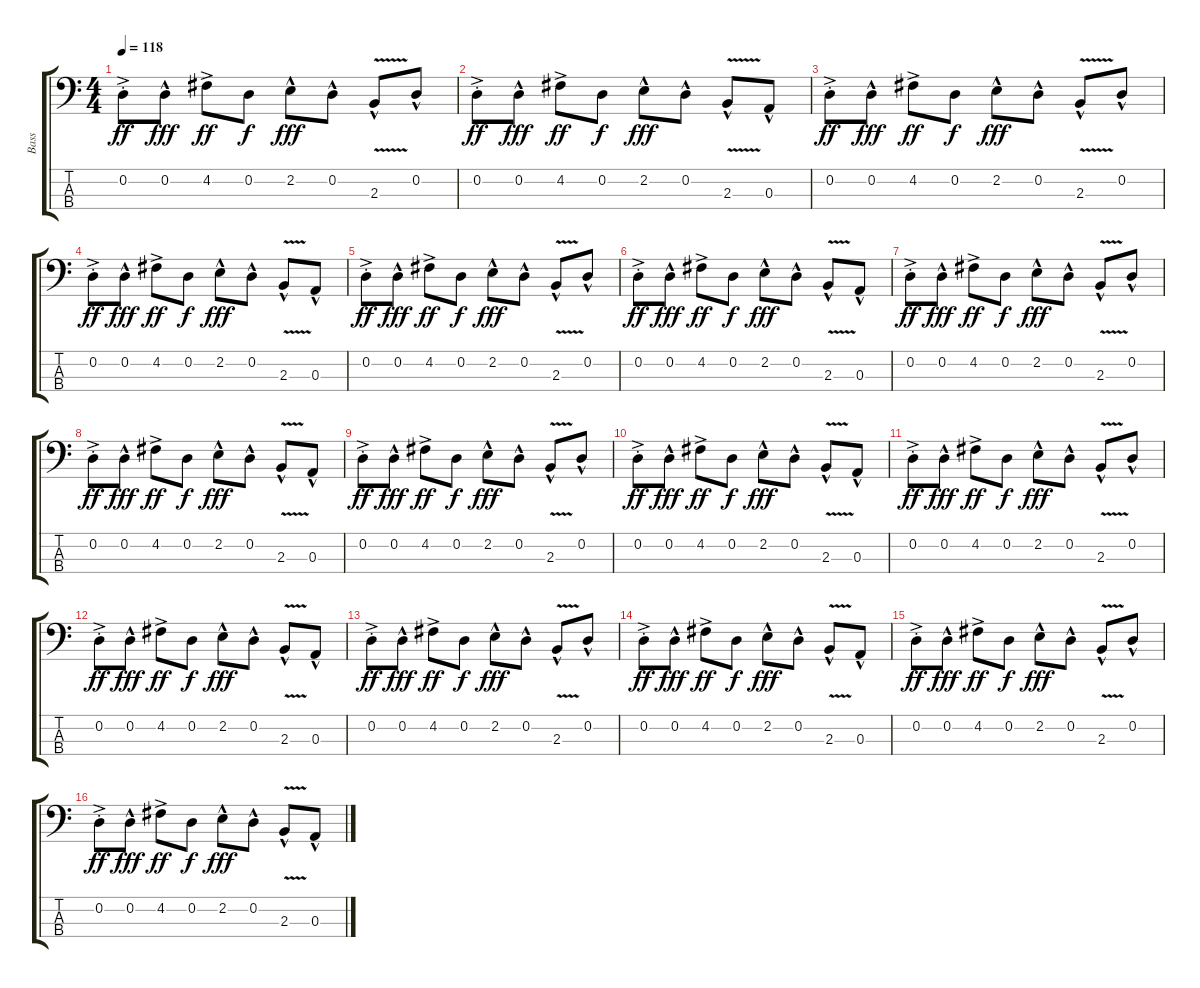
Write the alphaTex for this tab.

\track ("Bass" "Bass") {instrument electricbassfinger}
\staff {score tabs}
\tuning (G2 D2 A1 D1) {hide}
\ts (4 4)
\tempo 118
\clef f4
\ks c
0.2{ac st}.8{dy ff} 0.2{hac}.8{dy fff} 4.2{ac}.8{dy ff} 0.2.8{dy f} 2.2{hac}.8{dy fff} 0.2{hac}.8 2.3{v hac}.8 0.2{hac}.8 |
0.2{ac st}.8{dy ff} 0.2{hac}.8{dy fff} 4.2{ac}.8{dy ff} 0.2.8{dy f} 2.2{hac}.8{dy fff} 0.2{hac}.8 2.3{v hac}.8 0.3{hac}.8 |
0.2{ac st}.8{dy ff} 0.2{hac}.8{dy fff} 4.2{ac}.8{dy ff} 0.2.8{dy f} 2.2{hac}.8{dy fff} 0.2{hac}.8 2.3{v hac}.8 0.2{hac}.8 |
0.2{ac st}.8{dy ff} 0.2{hac}.8{dy fff} 4.2{ac}.8{dy ff} 0.2.8{dy f} 2.2{hac}.8{dy fff} 0.2{hac}.8 2.3{v hac}.8 0.3{hac}.8 |
0.2{ac st}.8{dy ff} 0.2{hac}.8{dy fff} 4.2{ac}.8{dy ff} 0.2.8{dy f} 2.2{hac}.8{dy fff} 0.2{hac}.8 2.3{v hac}.8 0.2{hac}.8 |
0.2{ac st}.8{dy ff} 0.2{hac}.8{dy fff} 4.2{ac}.8{dy ff} 0.2.8{dy f} 2.2{hac}.8{dy fff} 0.2{hac}.8 2.3{v hac}.8 0.3{hac}.8 |
0.2{ac st}.8{dy ff} 0.2{hac}.8{dy fff} 4.2{ac}.8{dy ff} 0.2.8{dy f} 2.2{hac}.8{dy fff} 0.2{hac}.8 2.3{v hac}.8 0.2{hac}.8 |
0.2{ac st}.8{dy ff} 0.2{hac}.8{dy fff} 4.2{ac}.8{dy ff} 0.2.8{dy f} 2.2{hac}.8{dy fff} 0.2{hac}.8 2.3{v hac}.8 0.3{hac}.8 |
0.2{ac st}.8{dy ff} 0.2{hac}.8{dy fff} 4.2{ac}.8{dy ff} 0.2.8{dy f} 2.2{hac}.8{dy fff} 0.2{hac}.8 2.3{v hac}.8 0.2{hac}.8 |
0.2{ac st}.8{dy ff} 0.2{hac}.8{dy fff} 4.2{ac}.8{dy ff} 0.2.8{dy f} 2.2{hac}.8{dy fff} 0.2{hac}.8 2.3{v hac}.8 0.3{hac}.8 |
0.2{ac st}.8{dy ff} 0.2{hac}.8{dy fff} 4.2{ac}.8{dy ff} 0.2.8{dy f} 2.2{hac}.8{dy fff} 0.2{hac}.8 2.3{v hac}.8 0.2{hac}.8 |
0.2{ac st}.8{dy ff} 0.2{hac}.8{dy fff} 4.2{ac}.8{dy ff} 0.2.8{dy f} 2.2{hac}.8{dy fff} 0.2{hac}.8 2.3{v hac}.8 0.3{hac}.8 |
0.2{ac st}.8{dy ff} 0.2{hac}.8{dy fff} 4.2{ac}.8{dy ff} 0.2.8{dy f} 2.2{hac}.8{dy fff} 0.2{hac}.8 2.3{v hac}.8 0.2{hac}.8 |
0.2{ac st}.8{dy ff} 0.2{hac}.8{dy fff} 4.2{ac}.8{dy ff} 0.2.8{dy f} 2.2{hac}.8{dy fff} 0.2{hac}.8 2.3{v hac}.8 0.3{hac}.8 |
0.2{ac st}.8{dy ff} 0.2{hac}.8{dy fff} 4.2{ac}.8{dy ff} 0.2.8{dy f} 2.2{hac}.8{dy fff} 0.2{hac}.8 2.3{v hac}.8 0.2{hac}.8 |
0.2{ac st}.8{dy ff} 0.2{hac}.8{dy fff} 4.2{ac}.8{dy ff} 0.2.8{dy f} 2.2{hac}.8{dy fff} 0.2{hac}.8 2.3{v hac}.8 0.3{hac}.8
